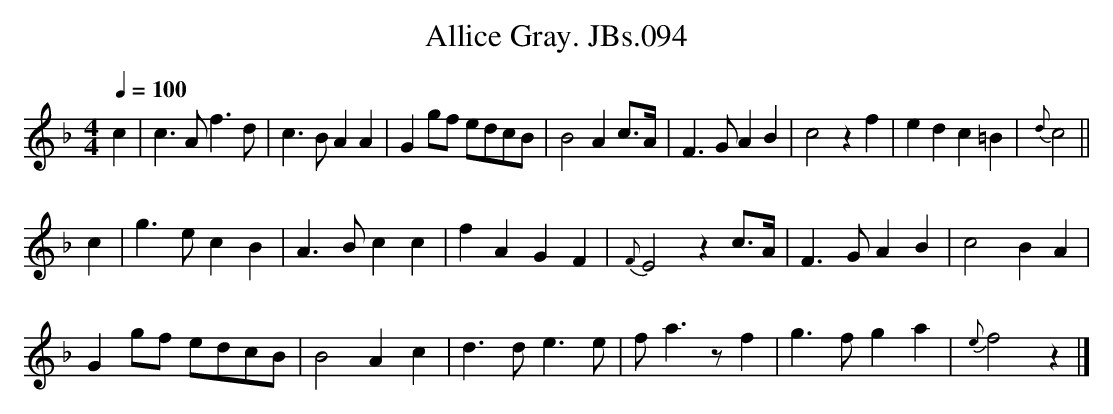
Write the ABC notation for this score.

X:1
T:Allice Gray. JBs.094
M:4/4
L:1/8
Q:1/4=100
K:F
c2|c3Af3d|c3BA2A2|G2gf edcB|B4A2c>A|F3GA2B2|c4z2f2|e2d2c2=B2|{d}c4||
c2|g3ec2B2|A3Bc2c2|f2A2G2F2|{F}E4z2c>A|F3GA2B2|c4B2A2|
G2gf edcB|B4A2c2|d3de3e|fa3zf2|g3fg2a2|{e}f4z2|]
